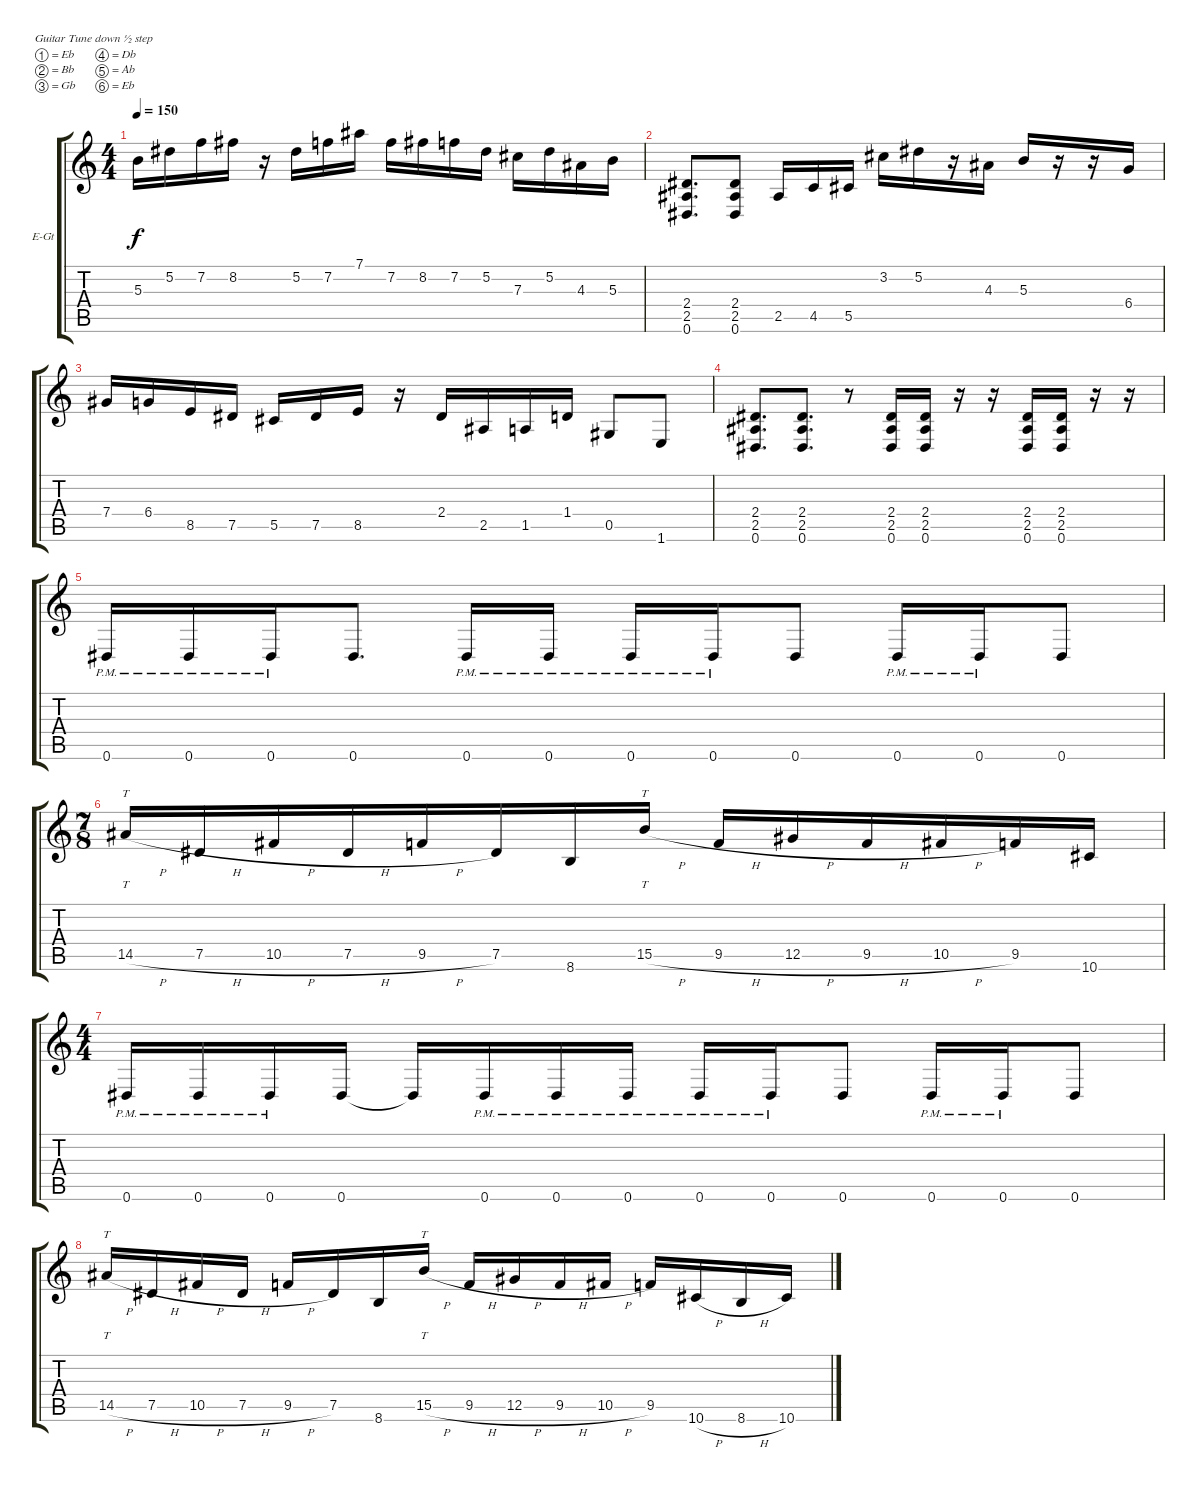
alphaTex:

\defaultSystemsLayout 4
\bracketExtendMode groupsimilarinstruments
\firstSystemTrackNameOrientation horizontal
\otherSystemsTrackNameOrientation horizontal
\track ("Luke Hoskin" "E-Gt") {instrument distortionguitar}
\staff {score tabs}
\tuning (Eb4 Bb3 Gb3 Db3 Ab2 Eb2)
\ts (4 4)
\tempo 150
\clef g2
\ks c
5.3.16{dy f} 5.2.16 7.2.16 8.2.16 r.16 5.2.16 7.2.16 7.1.16 7.2.16 8.2.16 7.2.16 5.2.16 7.3.16 5.2.16 4.3.16 5.3.16 |
(0.6 2.5 2.4).8{d} (2.4 2.5 0.6).8 2.5.16 4.5.16 5.5.16 3.2.16 5.2.16 r.16 4.3.16 5.3.16 r.16 r.16 6.4.16 |
7.4.16 6.4.16 8.5.16 7.5.16 5.5.16 7.5.16 8.5.16 r.16 2.4.16 2.5.16 1.5.16 1.4.16 0.5.8 1.6.8 |
(0.6 2.5 2.4).8{d} (0.6 2.5 2.4).8{d} r.8 (2.4 2.5 0.6).16 (0.6 2.5 2.4).16 r.16 r.16 (2.4 2.5 0.6).16 (0.6 2.5 2.4).16 r.16 r.16 |
0.6{pm}.16 0.6{pm}.16 0.6{pm}.16 0.6.8{d} 0.6{pm}.16 0.6{pm}.16 0.6{pm}.16 0.6{pm}.16 0.6.8 0.6{pm}.16 0.6{pm}.16 0.6.8 |
\ts (7 8)
14.5{h}.16{tt} 7.5{h}.16 10.5{h}.16 7.5{h}.16 9.5{h}.16 7.5.16 8.6.16 15.5{h}.16{tt} 9.5{h}.16 12.5{h}.16 9.5{h}.16 10.5{h}.16 9.5.16 10.6.16 |
\ts (4 4)
0.6{pm}.16 0.6{pm}.16 0.6{pm}.16 0.6.16 0.6{t}.16 0.6{pm}.16 0.6{pm}.16 0.6{pm}.16 0.6{pm}.16 0.6{pm}.16 0.6.8 0.6{pm}.16 0.6{pm}.16 0.6.8 |
14.5{h}.16{tt} 7.5{h}.16 10.5{h}.16 7.5{h}.16 9.5{h}.16 7.5.16 8.6.16 15.5{h}.16{tt} 9.5{h}.16 12.5{h}.16 9.5{h}.16 10.5{h}.16 9.5.16 10.6{h}.16 8.6{h}.16 10.6.16
